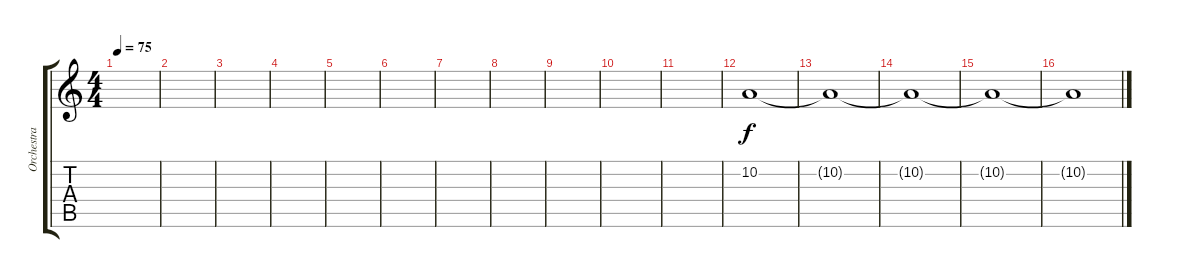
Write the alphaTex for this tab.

\track ("Orchestra" "Orchestra") {instrument stringensemble2}
\staff {score tabs}
\tuning (E4 B3 G3 D3 A2 E2) {hide}
\ts (4 4)
\tempo 75
\clef g2
\ks c
|
|
|
|
|
|
|
|
|
|
|
10.2.1 |
10.2{t}.1 |
10.2{t}.1 |
10.2{t}.1 |
10.2{t}.1
